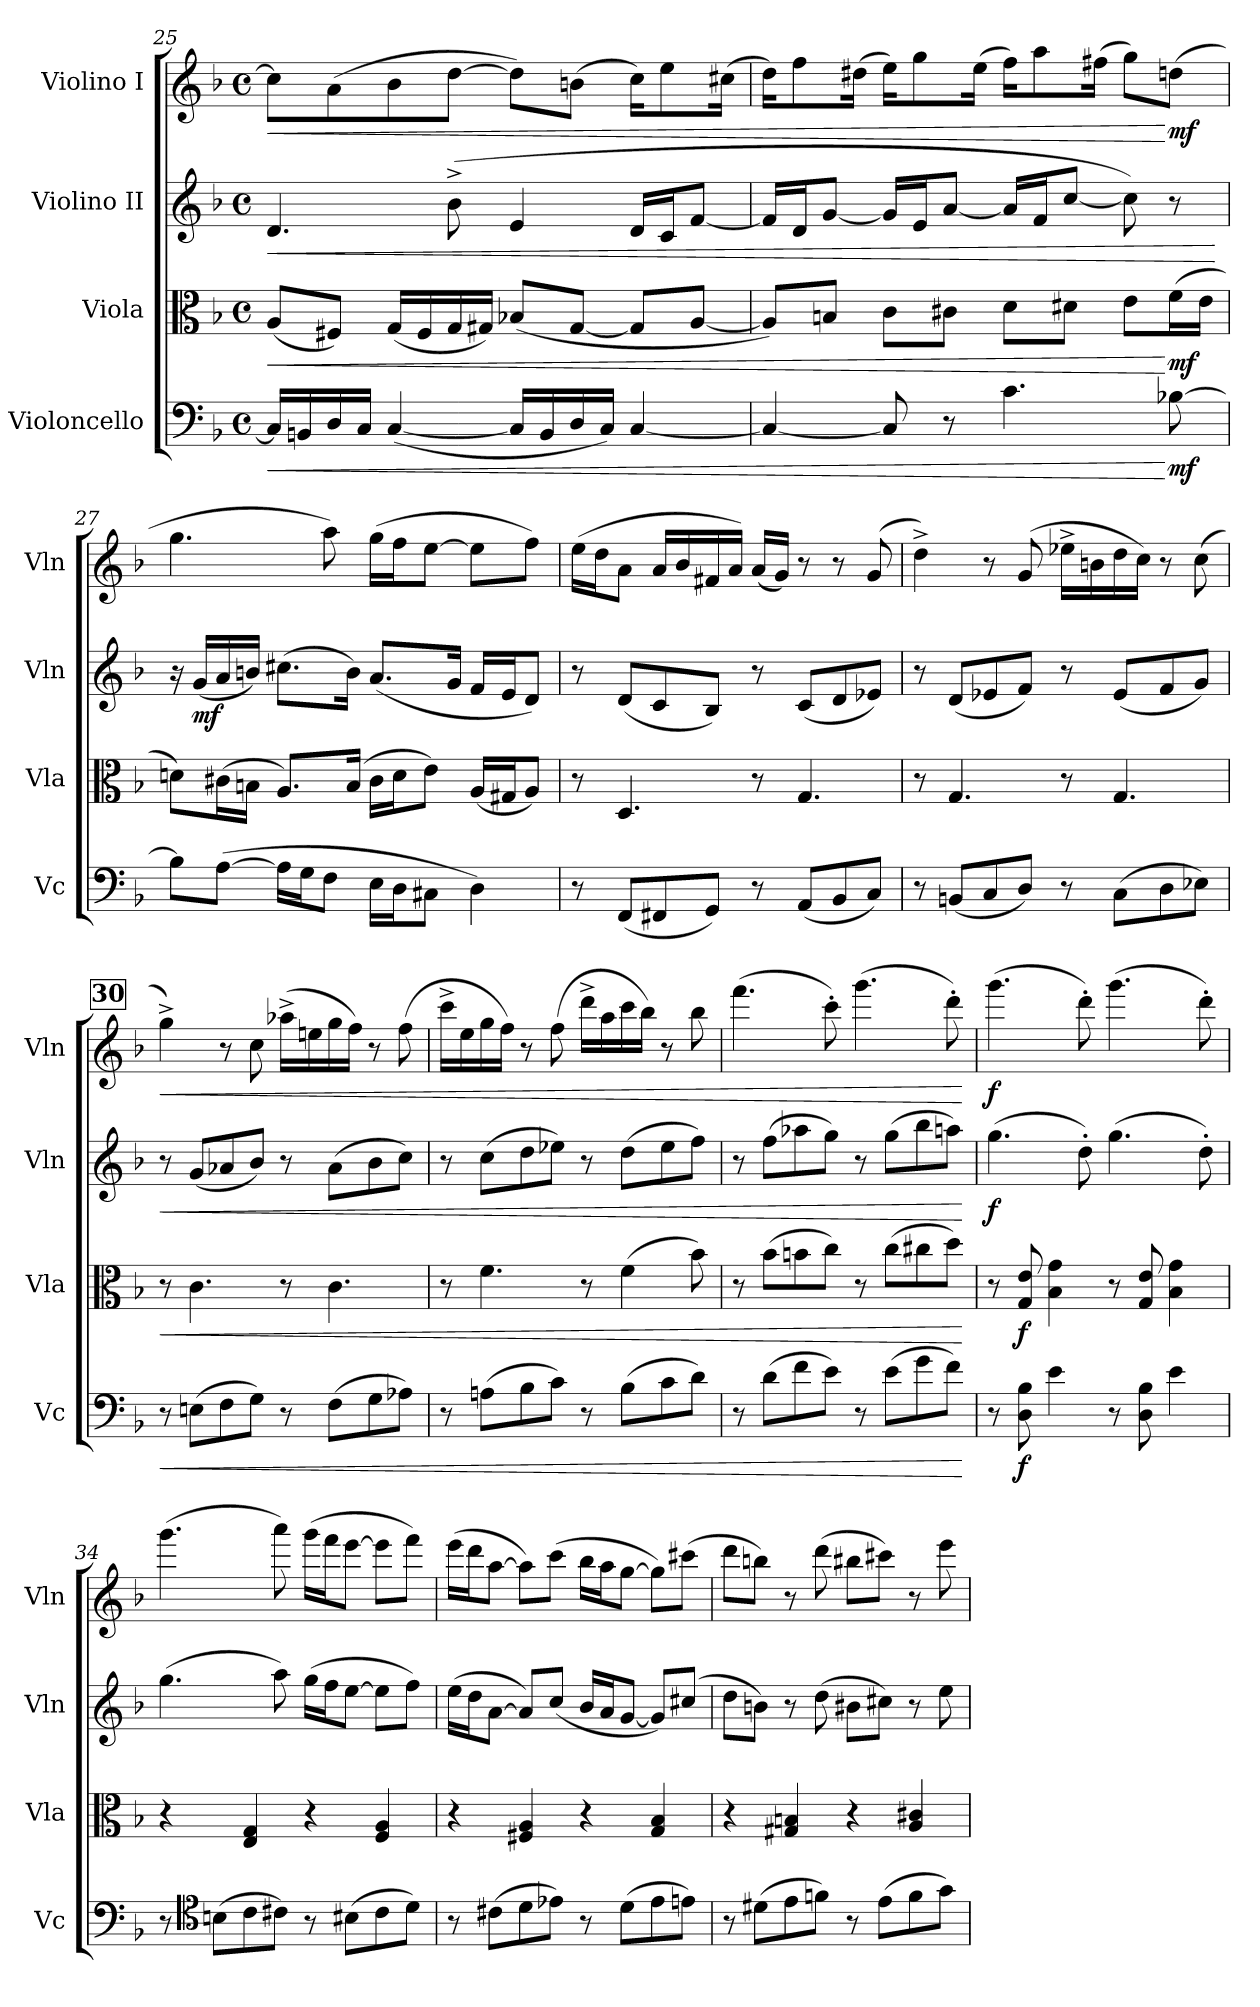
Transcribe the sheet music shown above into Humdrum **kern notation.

**kern	**dynam	**kern	**dynam	**kern	**dynam	**kern	**dynam
*part4	*part4	*part3	*part3	*part2	*part2	*part1	*part1
*staff4	*staff4	*staff3	*staff3	*staff2	*staff2	*staff1	*staff1
*I"Violoncello	*	*I"Viola	*	*I"Violino II	*	*I"Violino I	*
*I'Vc	*	*I'Vla	*	*I'Vln	*	*I'Vln	*
*clefF4	*	*clefC3	*	*clefG2	*	*clefG2	*
*k[b-]	*	*k[b-]	*	*k[b-]	*	*k[b-]	*
*M4/4	*	*M4/4	*	*M4/4	*	*M4/4	*
*met(c)	*	*met(c)	*	*met(c)	*	*met(c)	*
=25	=25	=25	=25	=25	=25	=25	=25
!	!LO:HP:b	!	!LO:HP:b	!	!LO:HP:b	!	!LO:HP:b
16C/LL]	<	(8A/L	<	4.d/	<	8cc\L]	<
16BBn/	.	.	.	.	.	.	.
16D/	.	8F#X/J)	.	.	.	(8a\	.
16C/JJ	.	.	.	.	.	.	.
([4C/	.	(16G/LL	.	.	.	8b-\	.
.	.	16F#/	.	.	.	.	.
.	.	16G/	.	(8b-^\	.	[8dd\J	.
.	.	16G#X/JJ)	.	.	.	.	.
16C/LL]	.	(8B-X/L	.	4e/	.	8dd\L])	.
16BB/	.	.	.	.	.	.	.
16D/	.	[8G#/J	.	.	.	(8bn\J	.
16C/JJ)	.	.	.	.	.	.	.
[4C/	.	8G#/L]	.	16d/LL	.	16cc\KL)	.
.	.	.	.	16c/J	.	8ee\	.
.	.	[8A/J	.	[8f/J	.	.	.
.	.	.	.	.	.	(16cc#X\Jk	.
=26	=26	=26	=26	=26	=26	=26	=26
4C/_	.	8A/L])	.	16f/LL]	.	16dd\KL)	.
.	.	.	.	16d/J	.	8ff\	.
.	.	8Bn/J	.	[8g/J	.	.	.
.	.	.	.	.	.	(16dd#X\Jk	.
8C/]	.	8c\L	.	16g/LL]	.	16ee\KL)	.
.	.	.	.	16e/J	.	8gg\	.
8r	.	8c#X\J	.	[8a/J	.	.	.
.	.	.	.	.	.	(16ee\Jk	.
4.c\	.	8d\L	.	16a/LL]	.	16ff\KL)	.
.	.	.	.	16f/J	.	8aa\	.
.	.	8d#X\J	.	[8cc/J	.	.	.
.	.	.	.	.	.	(16ff#X\Jk	.
.	.	8e\L	.	8cc\])	.	8gg\L)	.
!	!LO:DY:n=1:b	!	!LO:DY:n=1:b	!	!	!	!LO:DY:n=1:b
[8B-X\	[ mf	(16f\L	[ mf	8r	.	(8ddn\J	[ mf
.	.	16e\JJ	.	.	.	.	.
.	.	.	.	.	[	.	.
=27	=27	=27	=27	=27	=27	=27	=27
8B-\L]	.	8dn\L)	.	16r	.	4.gg\	.
!	!	!	!	!	!LO:DY:b	!	!
.	.	.	.	(16g/LL	mf	.	.
([8A\J	.	(16c#X\L	.	16a/	.	.	.
.	.	16Bn\JJ	.	16bn/JJ)	.	.	.
16A\LL]	.	8.A/L)	.	(8.cc#X\L	.	.	.
16G\J	.	.	.	.	.	.	.
8F\J	.	.	.	.	.	8aa\)	.
.	.	(16B/Jk	.	16b\Jk)	.	.	.
16E\LL	.	16c#\LL	.	(8.a/L	.	(16gg\LL	.
16D\J	.	16d\J	.	.	.	16ff\J	.
8C#X\J	.	8e\J)	.	.	.	[8ee\J	.
.	.	.	.	16g/Jk	.	.	.
4D\)	.	(16A/LL	.	16f/LL	.	8ee\L]	.
.	.	16G#X/J	.	16e/J	.	.	.
.	.	8A/J)	.	8d/J)	.	8ff\J)	.
!!LO:LB:g=z
=28	=28	=28	=28	=28	=28	=28	=28
8r	.	8r	.	8r	.	(16ee\LL	.
.	.	.	.	.	.	16dd\J	.
(8FF/L	.	4.D/	.	(8d/L	.	8a\J	.
8FF#X/	.	.	.	8c/	.	16a/LL	.
.	.	.	.	.	.	16b-/	.
8GG/J)	.	.	.	8B-/J)	.	16f#X/	.
.	.	.	.	.	.	16a/JJ)	.
8r	.	8r	.	8r	.	(16a/LL	.
.	.	.	.	.	.	16g/JJ)	.
(8AA/L	.	4.G/	.	(8c/L	.	8r	.
8BB-/	.	.	.	8d/	.	8r	.
8C/J)	.	.	.	8e-X/J)	.	(8g/	.
=29	=29	=29	=29	=29	=29	=29	=29
8r	.	8r	.	8r	.	4dd^\)	.
(8BBn/L	.	4.G/	.	(8d/L	.	.	.
8C/	.	.	.	8e-X/	.	8r	.
8D/J)	.	.	.	8f/J)	.	(8g/	.
8r	.	8r	.	8r	.	16ee-X^\LL	.
.	.	.	.	.	.	16bn\	.
(8C\L	.	4.G/	.	(8e-/L	.	16dd\	.
.	.	.	.	.	.	16cc\JJ)	.
8D\	.	.	.	8f/	.	8r	.
8E-X\J)	.	.	.	8g/J)	.	(8cc\	.
!!LO:REH:place=s1:a:B:fs=14:t=30
=30	=30	=30	=30	=30	=30	=30	=30
!	!LO:HP:b	!	!LO:HP:b	!	!LO:HP:b	!	!LO:HP:b
8r	<	8r	<	8r	<	4gg^\)	<
(8En\L	.	4.c\	.	(8g/L	.	.	.
8F\	.	.	.	8a-X/	.	8r	.
8G\J)	.	.	.	8b-/J)	.	8cc\	.
8r	.	8r	.	8r	.	(16aa-X^\LL	.
.	.	.	.	.	.	16een\	.
(8F\L	.	4.c\	.	(8a-\L	.	16gg\	.
.	.	.	.	.	.	16ff\JJ)	.
8G\	.	.	.	8b-\	.	8r	.
8A-X\J)	.	.	.	8cc\J)	.	(8ff\	.
=31	=31	=31	=31	=31	=31	=31	=31
8r	.	8r	.	8r	.	16ccc^\LL	.
.	.	.	.	.	.	16ee\	.
(8An\L	.	4.f\	.	(8cc\L	.	16gg\	.
.	.	.	.	.	.	16ff\JJ)	.
8B-\	.	.	.	8dd\	.	8r	.
8c\J)	.	.	.	8ee-X\J)	.	(8ff\	.
8r	.	8r	.	8r	.	16ddd^\LL	.
.	.	.	.	.	.	16aa\	.
(8B-\L	.	(4f\	.	(8dd\L	.	16ccc\	.
.	.	.	.	.	.	16bb-\JJ)	.
8c\	.	.	.	8ee-\	.	8r	.
8d\J)	.	8b-\)	.	8ff\J)	.	8bb-\	.
!!LO:LB:g=z
=32	=32	=32	=32	=32	=32	=32	=32
8r	.	8r	.	8r	.	(4.fff\	.
(8d\L	.	(8b-\L	.	(8ff\L	.	.	.
8f\	.	8bn\	.	8aa-X\	.	.	.
8e\J)	.	8cc\J)	.	8gg\J)	.	8ccc'\)	.
8r	.	8r	.	8r	.	(4.ggg\	.
(8e\L	.	(8cc\L	.	(8gg\L	.	.	.
8g\	.	8cc#X\	.	8bb-\	.	.	.
8f\J)	.	8dd\J)	.	8aan\J)	.	8ddd'\)	.
.	[	.	[	.	[	.	[
=33	=33	=33	=33	=33	=33	=33	=33
!	!	!	!	!	!LO:DY:b	!	!LO:DY:b
8r	.	8r	.	(4.gg\	f	(4.ggg\	f
!	!LO:DY:b	!	!LO:DY:b	!	!	!	!
8D\ 8B-\	f	8G/ 8e/	f	.	.	.	.
4e\	.	4B-\ 4g\	.	.	.	.	.
.	.	.	.	8dd'\)	.	8ddd'\)	.
8r	.	8r	.	(4.gg\	.	(4.ggg\	.
8D\ 8B-\	.	8G/ 8e/	.	.	.	.	.
4e\	.	4B-\ 4g\	.	.	.	.	.
.	.	.	.	8dd'\)	.	8ddd'\)	.
=34	=34	=34	=34	=34	=34	=34	=34
8r	.	4r	.	(4.gg\	.	(4.ggg\	.
*clefC4	*	*	*	*	*	*	*
(8Bn\L	.	.	.	.	.	.	.
8c\	.	4E/ 4G/	.	.	.	.	.
8c#X\J)	.	.	.	8aa\)	.	8aaa\)	.
8r	.	4r	.	(16gg\LL	.	(16ggg\LL	.
.	.	.	.	16ff\J	.	16fff\J	.
(8B#X\L	.	.	.	[8ee\J	.	[8eee\J	.
8c#\	.	4F/ 4A/	.	8ee\L]	.	8eee\L]	.
8d\J)	.	.	.	8ff\J)	.	8fff\J)	.
=35	=35	=35	=35	=35	=35	=35	=35
8r	.	4r	.	(16ee\LL	.	(16eee\LL	.
.	.	.	.	16dd\J	.	16ddd\J	.
(8c#X\L	.	.	.	[8a\J	.	[8aa\J	.
8d\	.	4F#X/ 4A/	.	8a/L])	.	8aa\L])	.
8e-X\J)	.	.	.	(8cc/J	.	(8ccc\J	.
8r	.	4r	.	16b-/LL	.	16bb-\LL	.
.	.	.	.	16a/J	.	16aa\J	.
(8d\L	.	.	.	[8g/J	.	[8gg\J	.
8e-\	.	4G/ 4B-/	.	8g/L])	.	8gg\L])	.
8en\J)	.	.	.	(8cc#X/J	.	(8ccc#X\J	.
=36	=36	=36	=36	=36	=36	=36	=36
8r	.	4r	.	8dd\L	.	8ddd\L	.
(8d#X\L	.	.	.	8bn\J)	.	8bbn\J)	.
8e\	.	4G#X/ 4Bn/	.	8r	.	8r	.
8fn\J)	.	.	.	(8dd\	.	(8ddd\	.
8r	.	4r	.	8b#X\L	.	8bb#X\L	.
(8e\L	.	.	.	8cc#X\J)	.	8ccc#X\J)	.
8f\	.	4A/ 4c#X/	.	8r	.	8r	.
8g\J)	.	.	.	8ee\	.	8eee\	.
=	=	=	=	=	=	=	=
*-	*-	*-	*-	*-	*-	*-	*-
